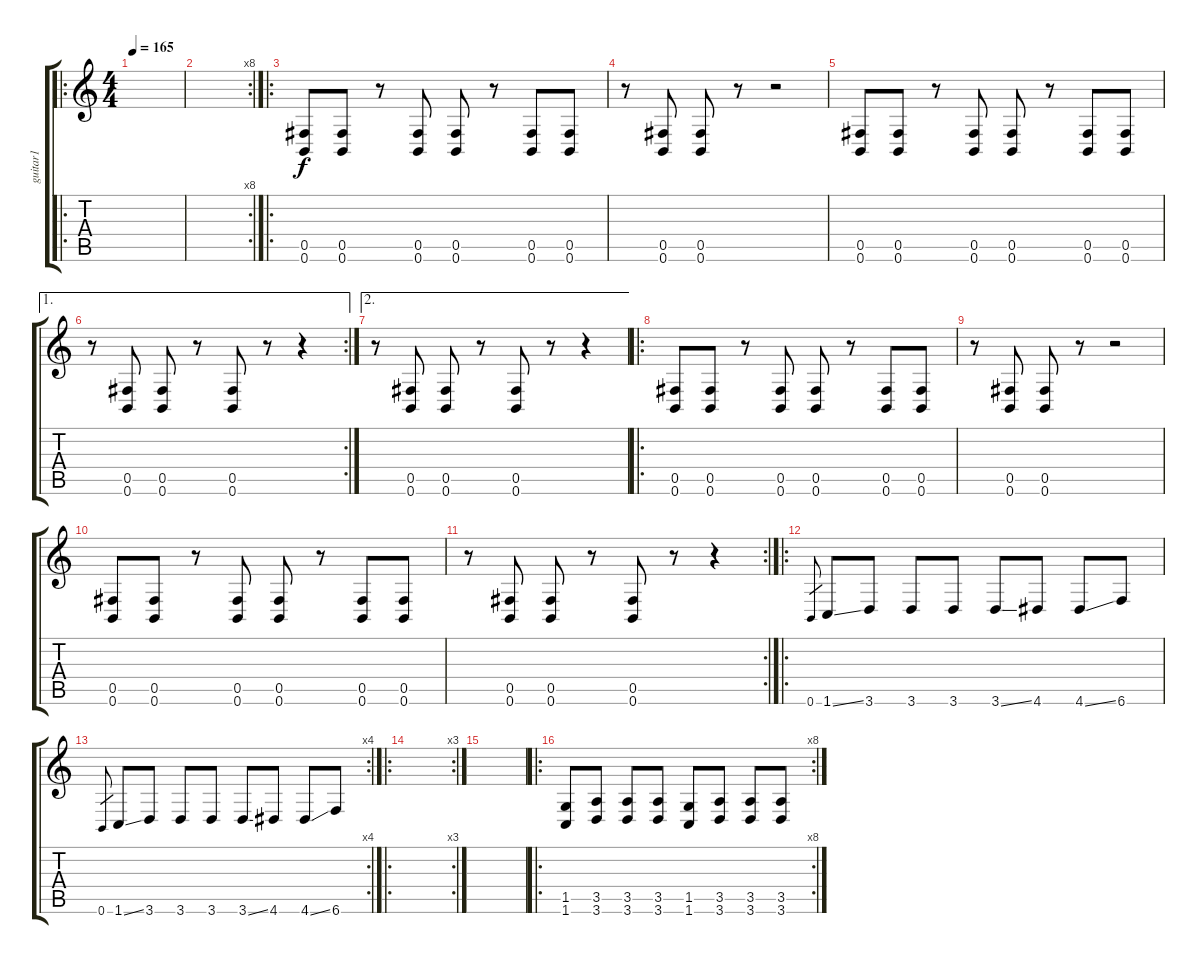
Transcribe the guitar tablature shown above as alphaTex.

\track ("guitar1" "guitar1") {instrument distortionguitar}
\staff {score tabs}
\tuning (Db4 Ab3 E3 B2 Gb2 B1) {hide}
\ro
\ts (4 4)
\tempo 165
\clef g2
\ks c
|
\rc 8
|
\ro
(0.5 0.6).8 (0.5 0.6).8 r.8 (0.5 0.6).8 (0.5 0.6).8 r.8 (0.5 0.6).8 (0.5 0.6).8 |
r.8 (0.5 0.6).8 (0.5 0.6).8 r.8 r.2 |
(0.5 0.6).8 (0.5 0.6).8 r.8 (0.5 0.6).8 (0.5 0.6).8 r.8 (0.5 0.6).8 (0.5 0.6).8 |
\ae 1
\rc 2
r.8 (0.5 0.6).8 (0.5 0.6).8 r.8 (0.5 0.6).8 r.8 r.4 |
\ae 2
r.8 (0.5 0.6).8 (0.5 0.6).8 r.8 (0.5 0.6).8 r.8 r.4 |
\ro
(0.5 0.6).8 (0.5 0.6).8 r.8 (0.5 0.6).8 (0.5 0.6).8 r.8 (0.5 0.6).8 (0.5 0.6).8 |
r.8 (0.5 0.6).8 (0.5 0.6).8 r.8 r.2 |
(0.5 0.6).8 (0.5 0.6).8 r.8 (0.5 0.6).8 (0.5 0.6).8 r.8 (0.5 0.6).8 (0.5 0.6).8 |
\rc 2
r.8 (0.5 0.6).8 (0.5 0.6).8 r.8 (0.5 0.6).8 r.8 r.4 |
\ro
0.6.8{gr} 1.6{ss}.8 3.6.8 3.6.8 3.6.8 3.6{ss}.8 4.6.8 4.6{ss}.8 6.6.8 |
\rc 4
0.6.8{gr} 1.6{ss}.8 3.6.8 3.6.8 3.6.8 3.6{ss}.8 4.6.8 4.6{ss}.8 6.6.8 |
\ro
\rc 3
|
|
\ro
\rc 8
(1.5 1.6).8 (3.5 3.6).8 (3.5 3.6).8 (3.5 3.6).8 (1.5 1.6).8 (3.5 3.6).8 (3.5 3.6).8 (3.5 3.6).8
